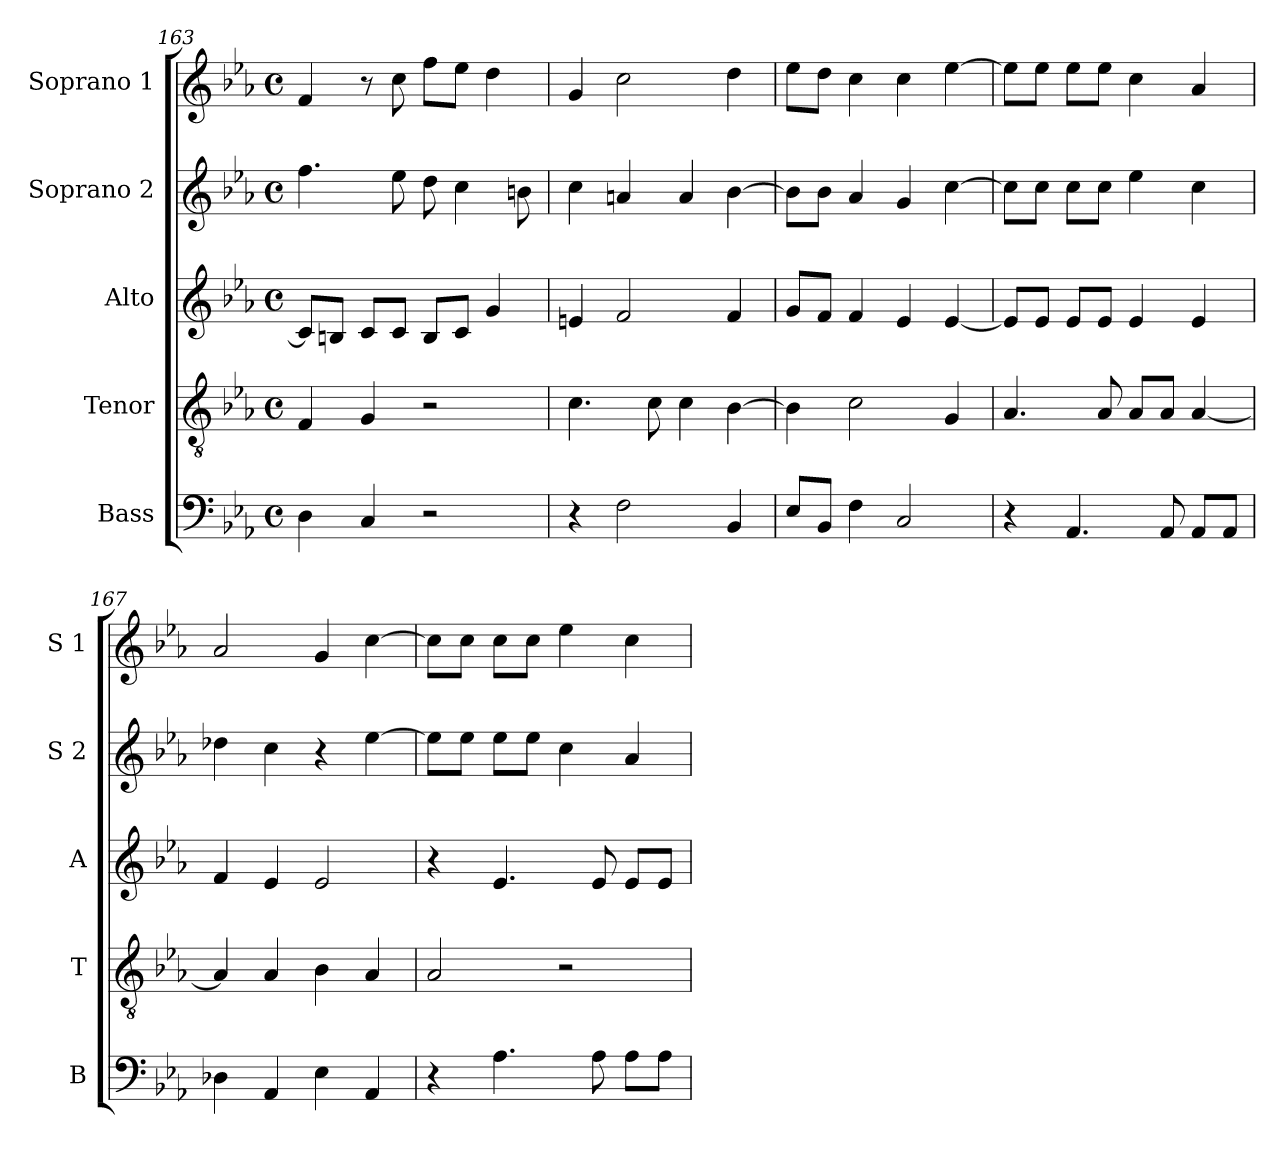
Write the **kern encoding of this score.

**kern	**kern	**kern	**kern	**kern
*part5	*part4	*part3	*part2	*part1
*staff5	*staff4	*staff3	*staff2	*staff1
*I"Bass	*I"Tenor	*I"Alto	*I"Soprano 2	*I"Soprano 1
*I'B	*I'T	*I'A	*I'S 2	*I'S 1
!!LO:PB:g=z
*clefF4	*clefGv2	*clefG2	*clefG2	*clefG2
*k[b-e-a-]	*k[b-e-a-]	*k[b-e-a-]	*k[b-e-a-]	*k[b-e-a-]
*E-:	*E-:	*E-:	*E-:	*E-:
*M4/4	*M4/4	*M4/4	*M4/4	*M4/4
*met(c)	*met(c)	*met(c)	*met(c)	*met(c)
=163	=163	=163	=163	=163
4D\	4F/	8c/L]	4.ff\	4f/
.	.	8Bn/J	.	.
4C/	4G/	8c/L	.	8r
.	.	8c/J	8ee-\	8cc\
2r	2r	8B/L	8dd\	8ff\L
.	.	8c/J	4cc\	8ee-\J
.	.	4g/	.	4dd\
.	.	.	8bn\	.
=164	=164	=164	=164	=164
4r	4.c\	4en/	4cc\	4g/
2F\	.	2f/	4an/	2cc\
.	8c\	.	.	.
.	4c\	.	4a/	.
4BB-/	[>4B-\	4f/	[>4b-\	4dd\
=165	=165	=165	=165	=165
8E-/L	4B-\]	8g/L	8b-\L]	8ee-\L
8BB-/J	.	8f/J	8b-\J	8dd\J
4F\	2c\	4f/	4a-/	4cc\
2C/	.	4e-/	4g/	4cc\
.	4G/	[<4e-/	[>4cc\	[>4ee-\
=166	=166	=166	=166	=166
4r	4.A-/	8e-/L]	8cc\L]	8ee-\L]
.	.	8e-/J	8cc\J	8ee-\J
4.AA-/	.	8e-/L	8cc\L	8ee-\L
.	8A-/	8e-/J	8cc\J	8ee-\J
.	8A-/L	4e-/	4ee-\	4cc\
8AA-/	8A-/J	.	.	.
8AA-/L	[<4A-/	4e-/	4cc\	4a-/
8AA-/J	.	.	.	.
!!LO:LB:g=z
=167	=167	=167	=167	=167
4D-X\	4A-/]	4f/	4dd-X\	2a-/
4AA-/	4A-/	4e-/	4cc\	.
4E-\	4B-\	2e-/	4r	4g/
4AA-/	4A-/	.	[>4ee-\	[>4cc\
=168	=168	=168	=168	=168
4r	2A-/	4r	8ee-\L]	8cc\L]
.	.	.	8ee-\J	8cc\J
4.A-\	.	4.e-/	8ee-\L	8cc\L
.	.	.	8ee-\J	8cc\J
.	2r	.	4cc\	4ee-\
8A-\	.	8e-/	.	.
8A-\L	.	8e-/L	4a-/	4cc\
8A-\J	.	8e-/J	.	.
=	=	=	=	=
*-	*-	*-	*-	*-
